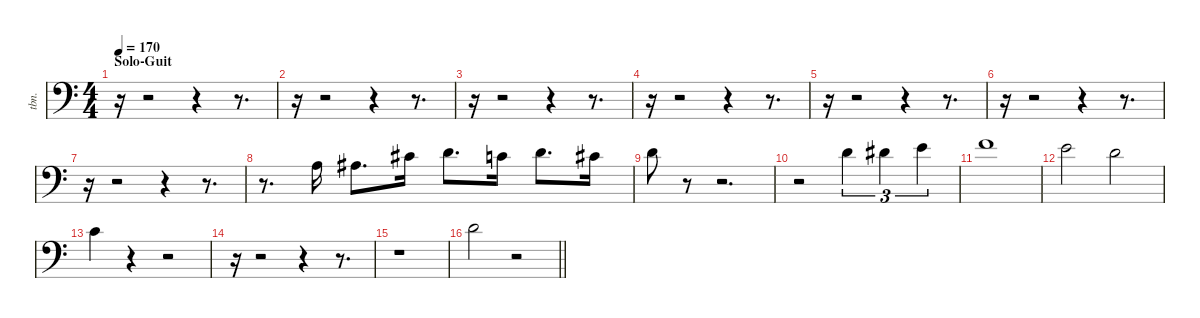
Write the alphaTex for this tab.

\defaultSystemsLayout 4
\hideDynamics
\bracketExtendMode nobrackets
\otherSystemsTrackNameOrientation horizontal
\track ("Trombón" "tbn.") {instrument trombone}
\staff {score}
\tuning (E4 B3 G3 D3 A2 E2)
\ts (4 4)
\section ("" "Solo-Guit")
\tempo 170
\clef f4
\ks c
r.16{dy f beam Down} r.2{beam Down} r.4{beam Down} r.8{d beam Down} |
r.16{beam Down} r.2{beam Down} r.4{beam Down} r.8{d beam Down} |
r.16{beam Down} r.2{beam Down} r.4{beam Down} r.8{d beam Down} |
r.16{beam Down} r.2{beam Down} r.4{beam Down} r.8{d beam Down} |
r.16{beam Down} r.2{beam Down} r.4{beam Down} r.8{d beam Down} |
r.16{beam Down} r.2{beam Down} r.4{beam Down} r.8{d beam Down} |
r.16{beam Down} r.2{beam Down} r.4{beam Down} r.8{d beam Down} |
r.8{d beam Down} 2.3.16{beam Down} 3.3{acc #}.8{d beam Down} 2.2{acc #}.16{dy mf beam Down} 3.2.8{d beam Down} 1.2.16{beam Down} 3.2.8{d beam Down} 2.2{acc #}.16{beam Down} |
3.2.8{beam Down} r.8{beam Down} r.2{d beam Down} |
r.2{beam Down} 3.2.4{tu (3 2) dy f beam Down} 4.2{acc #}.4{tu (3 2) beam Down} 5.2.4{tu (3 2) beam Down} |
6.2.1{beam Down} |
5.2.2{beam Down} 3.2.2{beam Down} |
1.2.4{beam Down} r.4{beam Down} r.2{beam Down} |
r.16{beam Down} r.2{beam Down} r.4{beam Down} r.8{d beam Down} |
r.1{beam Down} |
\barLineRight lightlight
3.2.2{beam Down} r.2{beam Down}
